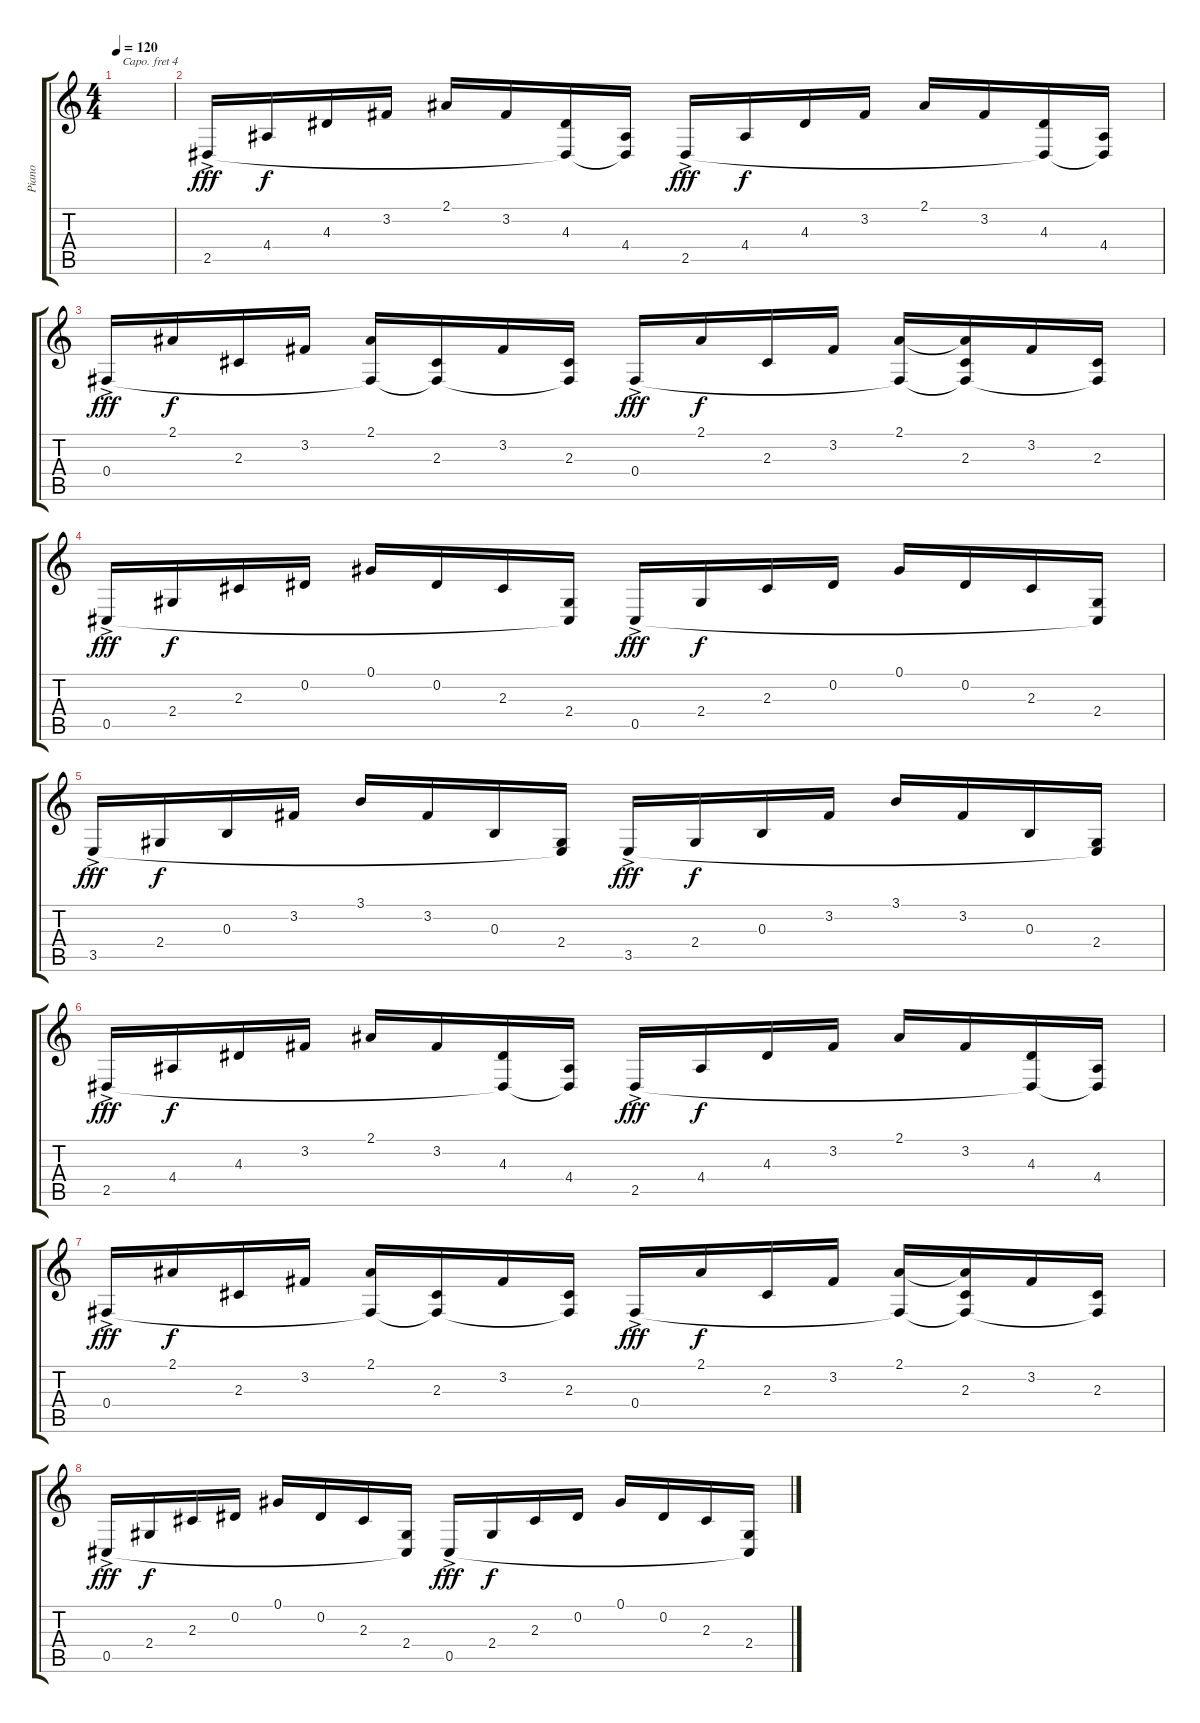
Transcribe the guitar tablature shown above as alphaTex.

\track ("Piano" "Piano") {instrument acousticgrandpiano}
\staff {score tabs}
\capo 4
\tuning (E4 B3 G3 D3 A2 E2) {hide}
\ts (4 4)
\tempo 120
\clef g2
\ks c
|
2.5{ac}.16{dy fff volume 10} 4.4.16{dy f} 4.3.16 3.2.16 2.1.16 3.2.16 (4.3 2.5{t}).16 (4.4 2.5{t}).16 2.5{ac}.16{dy fff} 4.4.16{dy f} 4.3.16 3.2.16 2.1.16 3.2.16 (4.3 2.5{t}).16 (4.4 2.5{t}).16 |
0.4{ac}.16{dy fff} 2.1.16{dy f} 2.3.16 3.2.16 (2.1 0.4{t}).16 (2.3 0.4{t}).16 3.2.16 (2.3 0.4{t}).16 0.4{ac}.16{dy fff} 2.1.16{dy f} 2.3.16 3.2.16 (2.1 0.4{t}).16 (2.1{t} 2.3 0.4{t}).16 3.2.16 (2.3 0.4{t}).16 |
0.5{ac}.16{dy fff} 2.4.16{dy f} 2.3.16 0.2.16 0.1.16 0.2.16 2.3.16 (2.4 0.5{t}).16 0.5{ac}.16{dy fff} 2.4.16{dy f} 2.3.16 0.2.16 0.1.16 0.2.16 2.3.16 (2.4 0.5{t}).16 |
3.5{ac}.16{dy fff} 2.4.16{dy f} 0.3.16 3.2.16 3.1.16 3.2.16 0.3.16 (2.4 3.5{t}).16 3.5{ac}.16{dy fff} 2.4.16{dy f} 0.3.16 3.2.16 3.1.16 3.2.16 0.3.16 (2.4 3.5{t}).16 |
2.5{ac}.16{dy fff volume 7} 4.4.16{dy f} 4.3.16 3.2.16 2.1.16 3.2.16 (4.3 2.5{t}).16 (4.4 2.5{t}).16 2.5{ac}.16{dy fff} 4.4.16{dy f} 4.3.16 3.2.16 2.1.16 3.2.16 (4.3 2.5{t}).16 (4.4 2.5{t}).16 |
0.4{ac}.16{dy fff} 2.1.16{dy f} 2.3.16 3.2.16 (2.1 0.4{t}).16 (2.3 0.4{t}).16 3.2.16 (2.3 0.4{t}).16 0.4{ac}.16{dy fff} 2.1.16{dy f} 2.3.16 3.2.16 (2.1 0.4{t}).16 (2.1{t} 2.3 0.4{t}).16 3.2.16 (2.3 0.4{t}).16 |
0.5{ac}.16{dy fff} 2.4.16{dy f} 2.3.16 0.2.16 0.1.16 0.2.16 2.3.16 (2.4 0.5{t}).16 0.5{ac}.16{dy fff} 2.4.16{dy f} 2.3.16 0.2.16 0.1.16 0.2.16 2.3.16 (2.4 0.5{t}).16
